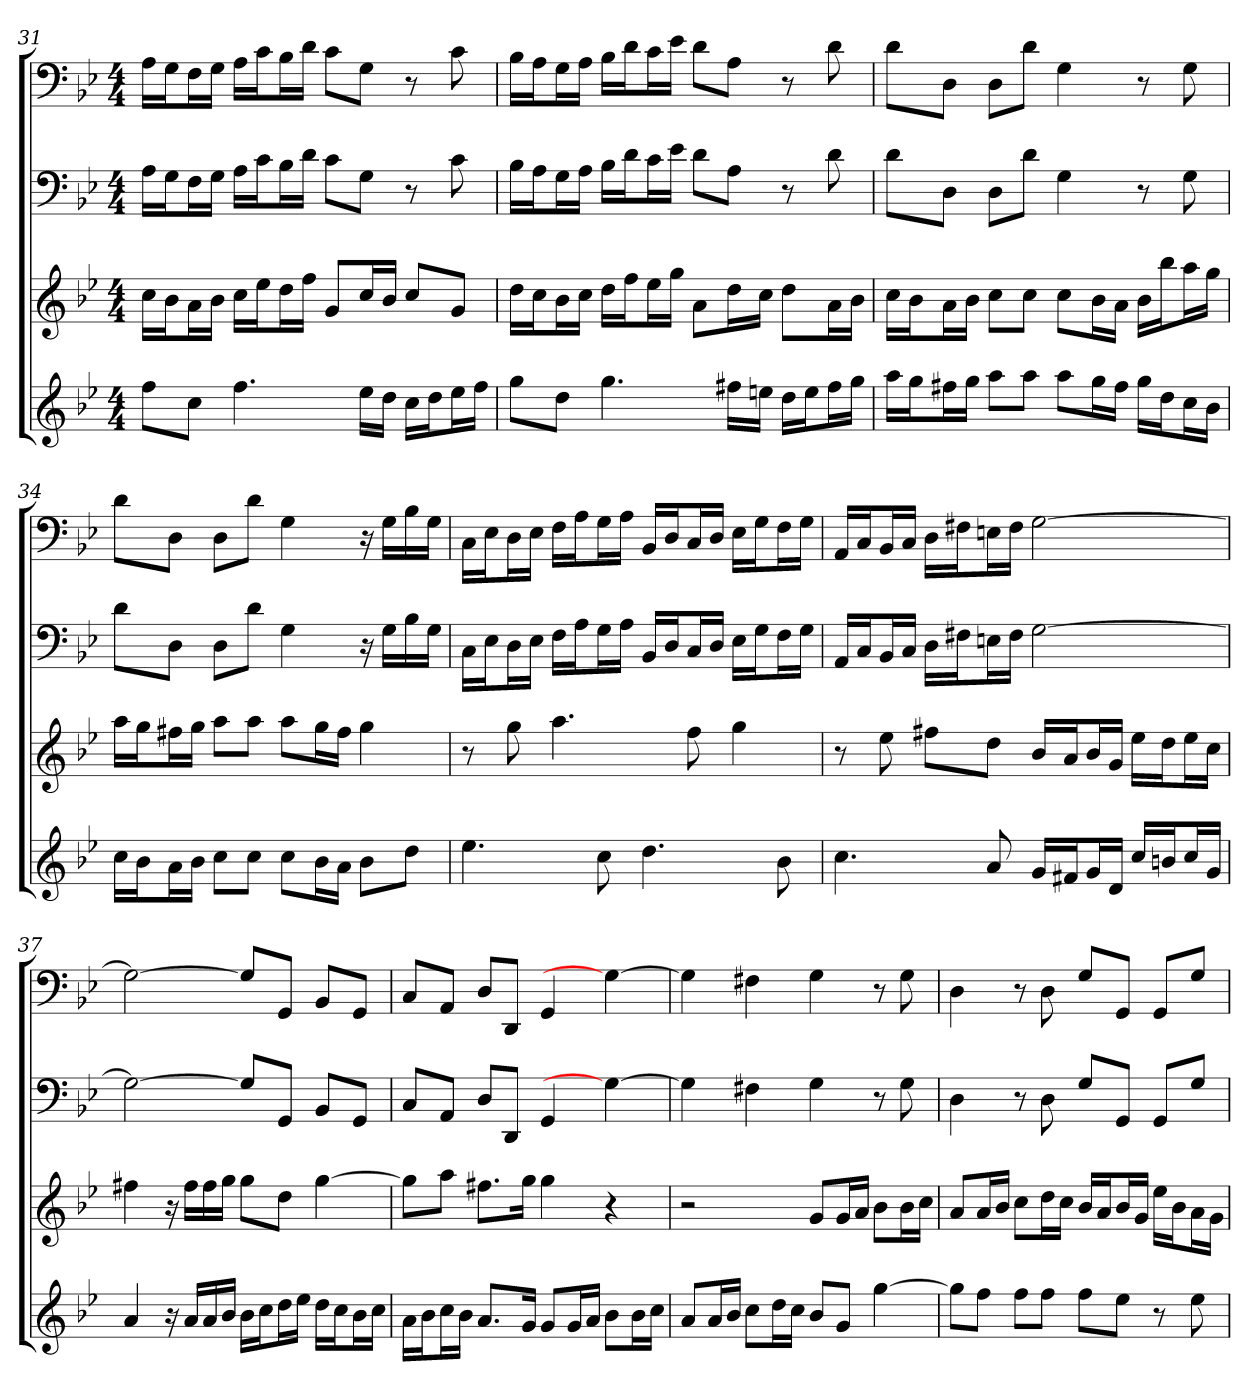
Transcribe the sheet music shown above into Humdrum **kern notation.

**kern	**kern	**kern	**kern
*part4	*part3	*part2	*part1
*staff4	*staff3	*staff2	*staff1
*k[b-e-]	*k[b-e-]	*k[b-e-]	*k[b-e-]
*B-:	*B-:	*B-:	*B-:
*M4/4	*M4/4	*M4/4	*M4/4
=31	=31	=31	=31
8ffL	16ccLL	16ALL	16ALL
.	16b-J	16GJ	16GJ
8ccJ	16aL	16FL	16FL
.	16b-JJ	16GJJ	16GJJ
4.ff	16ccLL	16ALL	16ALL
.	16ee-J	16cJ	16cJ
.	16ddL	16B-L	16B-L
.	16ffJJ	16dJJ	16dJJ
.	8gL	8cL	8cL
16ee-LL	16ccL	8GJ	8GJ
16ddJJ	16b-JJ	.	.
16ccLL	8ccL	8r	8r
16ddJ	.	.	.
16ee-L	8gJ	8c	8c
16ffJJ	.	.	.
=32	=32	=32	=32
8ggL	16ddLL	16B-LL	16B-LL
.	16ccJ	16AJ	16AJ
8ddJ	16b-L	16GL	16GL
.	16ccJJ	16AJJ	16AJJ
4.gg	16ddLL	16B-LL	16B-LL
.	16ffJ	16dJ	16dJ
.	16ee-L	16cL	16cL
.	16ggJJ	16e-JJ	16e-JJ
.	8aL	8dL	8dL
16ff#XLL	16ddL	8AJ	8AJ
16eenJJ	16ccJJ	.	.
16ddLL	8ddL	8r	8r
16eeJ	.	.	.
16ff#L	16aL	8d	8d
16ggJJ	16b-JJ	.	.
=33	=33	=33	=33
16aaLL	16ccLL	8dL	8dL
16ggJ	16b-J	.	.
16ff#XL	16aL	8DJ	8DJ
16ggJJ	16b-JJ	.	.
8aaL	8ccL	8DL	8DL
8aaJ	8ccJ	8dJ	8dJ
8aaL	8ccL	4G	4G
16ggL	16b-L	.	.
16ff#JJ	16aJJ	.	.
16ggLL	16b-LL	8r	8r
16ddJ	16bb-J	.	.
16ccL	16aaL	8G	8G
16b-JJ	16ggJJ	.	.
=34	=34	=34	=34
16ccLL	16aaLL	8dL	8dL
16b-J	16ggJ	.	.
16aL	16ff#XL	8DJ	8DJ
16b-JJ	16ggJJ	.	.
8ccL	8aaL	8DL	8DL
8ccJ	8aaJ	8dJ	8dJ
8ccL	8aaL	4G	4G
16b-L	16ggL	.	.
16aJJ	16ff#JJ	.	.
8b-L	4gg	16r	16r
.	.	16GLL	16GLL
8ddJ	.	16B-	16B-
.	.	16GJJ	16GJJ
=35	=35	=35	=35
4.ee-	8r	16CLL	16CLL
.	.	16E-J	16E-J
.	8gg	16DL	16DL
.	.	16E-JJ	16E-JJ
.	4.aa	16FLL	16FLL
.	.	16AJ	16AJ
8cc	.	16GL	16GL
.	.	16AJJ	16AJJ
4.dd	.	16BB-LL	16BB-LL
.	.	16DJ	16DJ
.	8ff	16CL	16CL
.	.	16DJJ	16DJJ
.	4gg	16E-LL	16E-LL
.	.	16GJ	16GJ
8b-	.	16FL	16FL
.	.	16GJJ	16GJJ
=36	=36	=36	=36
4.cc	8r	16AALL	16AALL
.	.	16CJ	16CJ
.	8ee-	16BB-L	16BB-L
.	.	16CJJ	16CJJ
.	8ff#XL	16DLL	16DLL
.	.	16F#XJ	16F#XJ
8a	8ddJ	16EnL	16EnL
.	.	16F#JJ	16F#JJ
16gLL	16b-LL	[2G	[2G
16f#XJ	16aJ	.	.
16gL	16b-L	.	.
16dJJ	16gJJ	.	.
16ccLL	16ee-LL	.	.
16bnJ	16ddJ	.	.
16ccL	16ee-L	.	.
16gJJ	16ccJJ	.	.
=37	=37	=37	=37
4a	4ff#X	2G_	2G_
16r	16r	.	.
16aLL	16ff#LL	.	.
16a	16ff#	.	.
16b-JJ	16ggJJ	.	.
16b-LL	8ggL	8GL]	8GL]
16ccJ	.	.	.
16ddL	8ddJ	8GGJ	8GGJ
16ee-JJ	.	.	.
16ddLL	[4gg	8BB-L	8BB-L
16ccJ	.	.	.
16b-L	.	8GGJ	8GGJ
16ccJJ	.	.	.
=38	=38	=38	=38
16aLL	8ggL]	8CL	8CL
16b-J	.	.	.
16ccL	8aaJ	8AAJ	8AAJ
16b-JJ	.	.	.
8.aL	8.ff#XL	8DL	8DL
.	.	8DDJ	8DDJ
16gJk	16ggJk	.	.
8gL	4gg	4GG	4GG
16gL	.	.	.
16aJJ	.	.	.
8b-L	4r	4G_	4G_
16b-L	.	.	.
16ccJJ	.	.	.
=39	=39	=39	=39
8aL	2r	4G]	4G]
16aL	.	.	.
16b-JJ	.	.	.
8ccL	.	4F#X	4F#X
16ddL	.	.	.
16ccJJ	.	.	.
8b-L	8gL	4G	4G
8gJ	16gL	.	.
.	16aJJ	.	.
[4gg	8b-L	8r	8r
.	16b-L	8G	8G
.	16ccJJ	.	.
=40	=40	=40	=40
8ggL]	8aL	4D	4D
8ffJ	16aL	.	.
.	16b-JJ	.	.
8ffL	8ccL	8r	8r
8ffJ	16ddL	8D	8D
.	16ccJJ	.	.
8ffL	16b-LL	8GL	8GL
.	16aJ	.	.
8ee-J	16b-L	8GGJ	8GGJ
.	16gJJ	.	.
8r	16ee-LL	8GGL	8GGL
.	16b-J	.	.
8ee-	16aL	8GJ	8GJ
.	16gJJ	.	.
=	=	=	=
*-	*-	*-	*-
